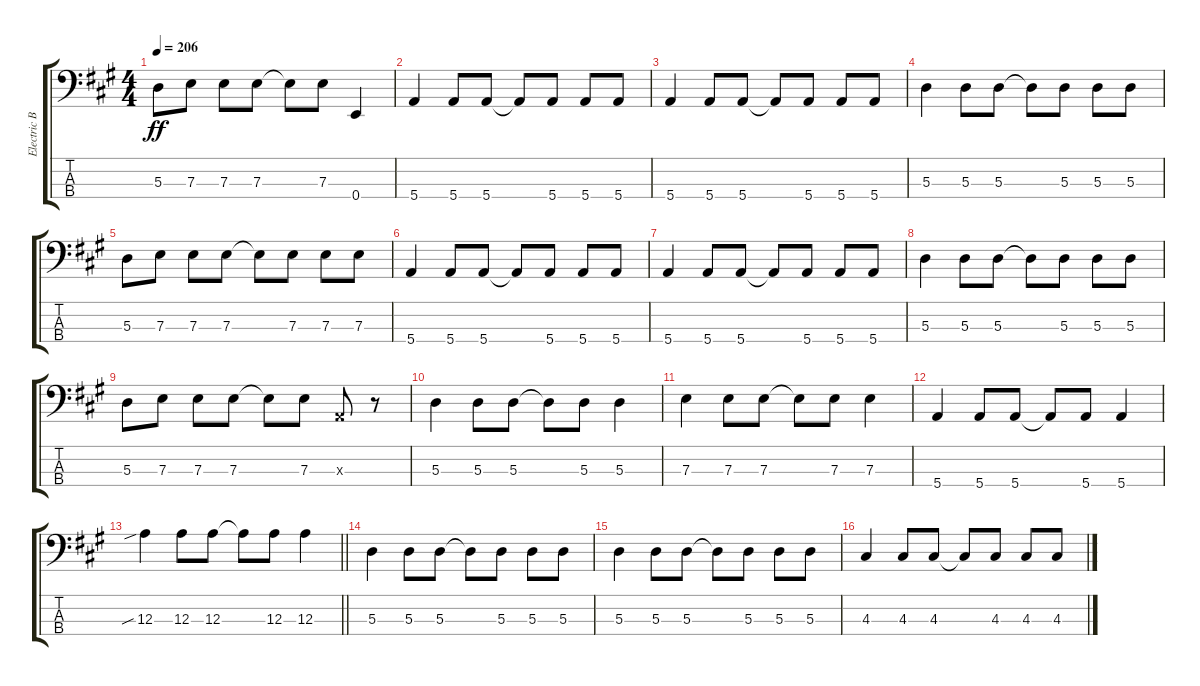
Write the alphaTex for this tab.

\track ("Electric Bass" "Electric B") {instrument electricbassfinger}
\staff {score tabs}
\tuning (G2 D2 A1 E1) {hide}
\ts (4 4)
\tempo 206
\clef f4
\ks a
5.3.8{dy ff} 7.3.8 7.3.8 7.3.8 7.3{t}.8 7.3.8 0.4.4 |
5.4.4 5.4.8 5.4.8 5.4{t}.8 5.4.8 5.4.8 5.4.8 |
5.4.4 5.4.8 5.4.8 5.4{t}.8 5.4.8 5.4.8 5.4.8 |
5.3.4 5.3.8 5.3.8 5.3{t}.8 5.3.8 5.3.8 5.3.8 |
5.3.8 7.3.8 7.3.8 7.3.8 7.3{t}.8 7.3.8 7.3.8 7.3.8 |
5.4.4 5.4.8 5.4.8 5.4{t}.8 5.4.8 5.4.8 5.4.8 |
5.4.4 5.4.8 5.4.8 5.4{t}.8 5.4.8 5.4.8 5.4.8 |
5.3.4 5.3.8 5.3.8 5.3{t}.8 5.3.8 5.3.8 5.3.8 |
5.3.8 7.3.8 7.3.8 7.3.8 7.3{t}.8 7.3.8 0.3{x}.8 r.8 |
5.3.4 5.3.8 5.3.8 5.3{t}.8 5.3.8 5.3.4 |
7.3.4 7.3.8 7.3.8 7.3{t}.8 7.3.8 7.3.4 |
5.4.4 5.4.8 5.4.8 5.4{t}.8 5.4.8 5.4.4 |
\barLineRight lightlight
12.3{sib}.4 12.3.8 12.3.8 12.3{t}.8 12.3.8 12.3.4 |
\section ("" "")
5.3.4 5.3.8 5.3.8 5.3{t}.8 5.3.8 5.3.8 5.3.8 |
5.3.4 5.3.8 5.3.8 5.3{t}.8 5.3.8 5.3.8 5.3.8 |
4.3.4 4.3.8 4.3.8 4.3{t}.8 4.3.8 4.3.8 4.3.8
